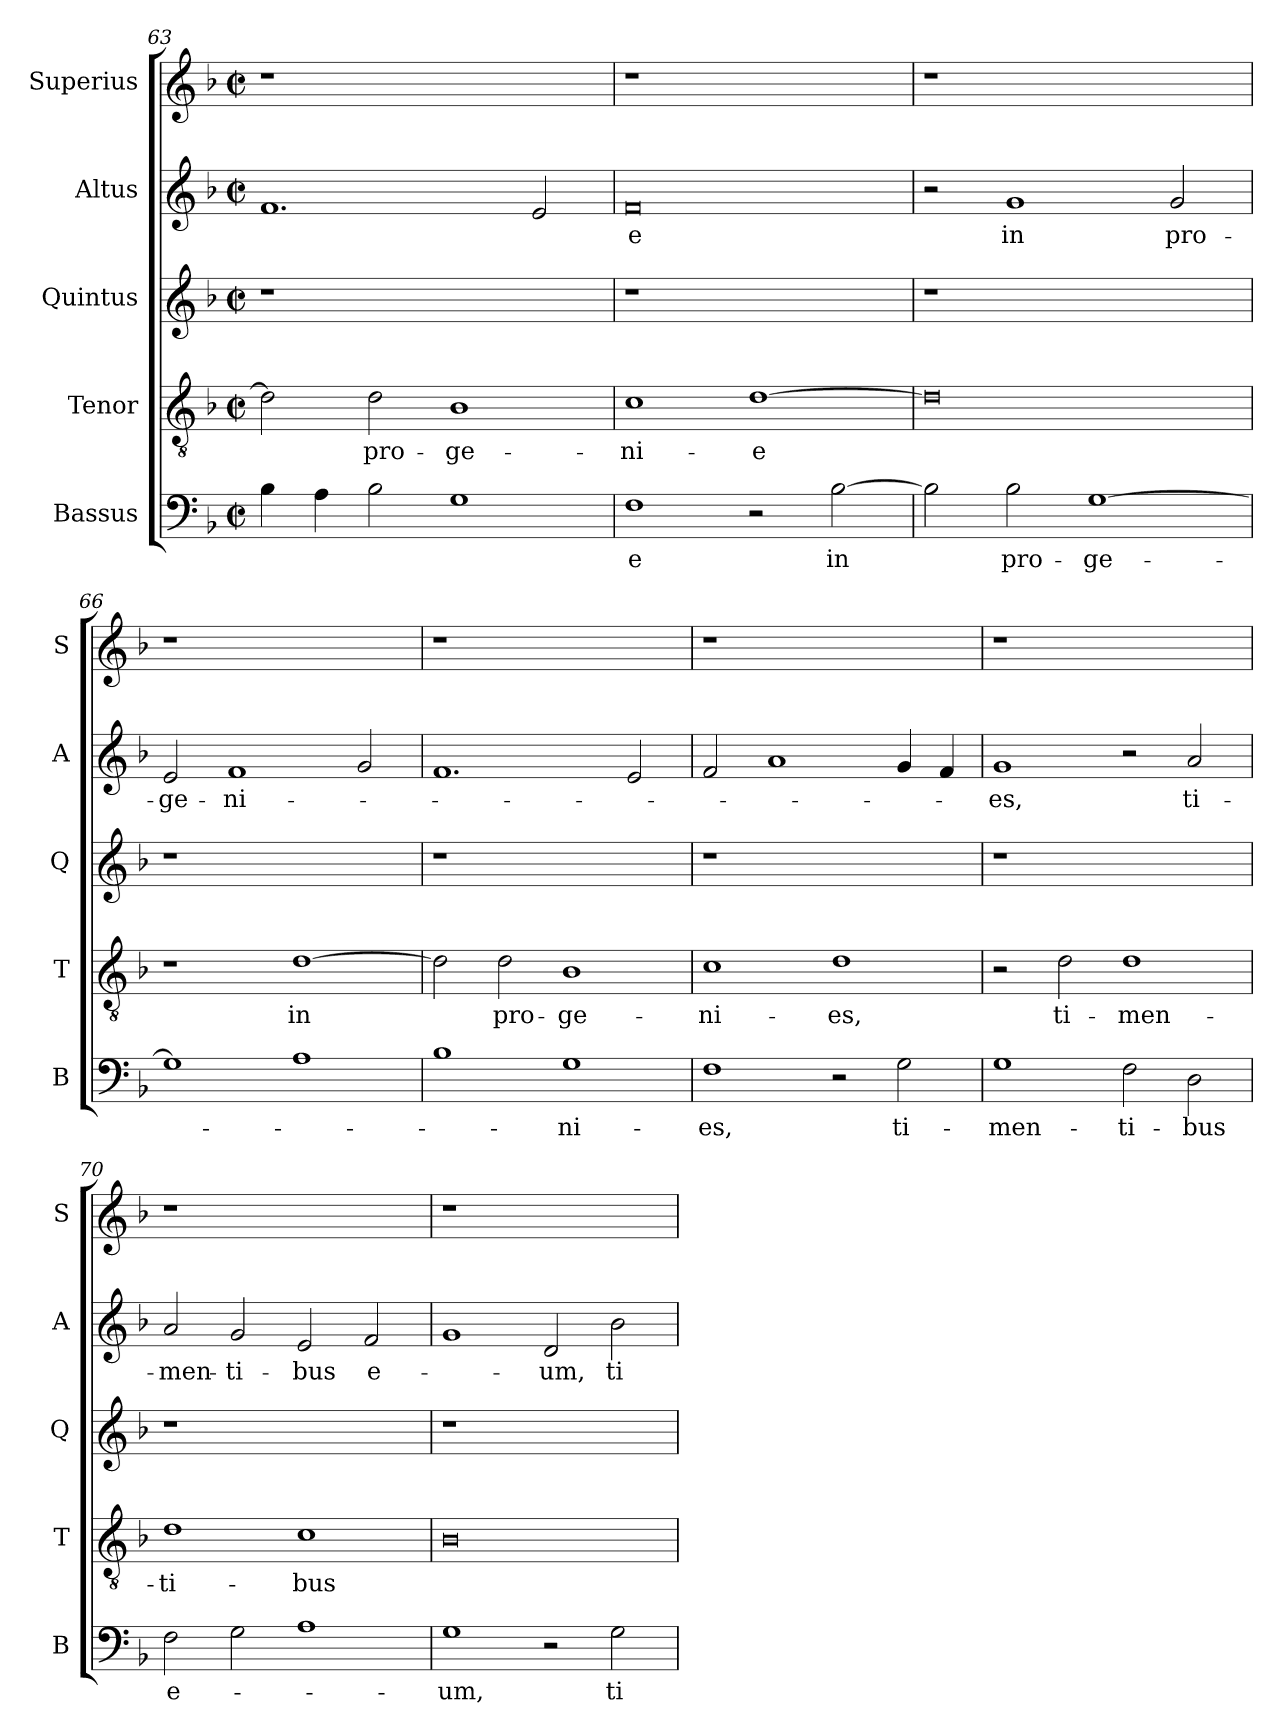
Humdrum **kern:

**kern	**text	**kern	**text	**kern	**kern	**text	**kern
*part5	*part5	*part4	*part4	*part3	*part2	*part2	*part1
*staff5	*staff5	*staff4	*staff4	*staff3	*staff2	*staff2	*staff1
*I"Bassus	*	*I"Tenor	*	*I"Quintus	*I"Altus	*	*I"Superius
*I'B	*	*I'T	*	*I'Q	*I'A	*	*I'S
*clefF4	*	*clefGv2	*	*clefG2	*clefG2	*	*clefG2
*k[b-]	*	*k[b-]	*	*k[b-]	*k[b-]	*	*k[b-]
*F:	*	*F:	*	*F:	*F:	*	*F:
*M2/2	*	*M2/2	*	*M2/2	*M2/2	*	*M2/2
*met(c|)	*	*met(c|)	*	*met(c|)	*met(c|)	*	*met(c|)
=63	=63	=63	=63	=63	=63	=63	=63
4B-\	.	2d\]	.	1r	1.f	.	1r
4A\	.	.	.	.	.	.	.
!	!	!	!LO:LY:b	!	!	!	!
2B-\	.	2d\	pro-	.	.	.	.
!	!	!	!LO:LY:b	!	!	!	!
1G	.	1B-	-ge-	1ryy	.	.	1ryy
.	.	.	.	.	2e/	.	.
=64	=64	=64	=64	=64	=64	=64	=64
!	!LO:LY:b	!	!LO:LY:b	!	!	!LO:LY:b	!
1F	-e	1c	-ni-	1r	0f	-e	1r
!	!	!	!LO:LY:b	!	!	!	!
2r	.	[1d	-e	1ryy	.	.	1ryy
!	!LO:LY:b	!	!	!	!	!	!
[2B-\	in	.	.	.	.	.	.
=65	=65	=65	=65	=65	=65	=65	=65
2B-\]	.	0d]	.	1r	2r	.	1r
!	!LO:LY:b	!	!	!	!	!LO:LY:b	!
2B-\	pro-	.	.	.	1g	in	.
!	!LO:LY:b	!	!	!	!	!	!
[1G	-ge-	.	.	1ryy	.	.	1ryy
!	!	!	!	!	!	!LO:LY:b	!
.	.	.	.	.	2g/	pro-	.
=66	=66	=66	=66	=66	=66	=66	=66
!	!	!	!	!	!	!LO:LY:b	!
1G]	.	1r	.	1r	2e/	-ge-	1r
!	!	!	!	!	!	!LO:LY:b	!
.	.	.	.	.	1f	-ni-	.
!	!	!	!LO:LY:b	!	!	!	!
1A	.	[1d	in	1ryy	.	.	1ryy
.	.	.	.	.	2g/	.	.
=67	=67	=67	=67	=67	=67	=67	=67
1B-	.	2d\]	.	1r	1.f	.	1r
!	!	!	!LO:LY:b	!	!	!	!
.	.	2d\	pro-	.	.	.	.
!	!LO:LY:b	!	!LO:LY:b	!	!	!	!
1G	-ni-	1B-	-ge-	1ryy	.	.	1ryy
.	.	.	.	.	2e/	.	.
=68	=68	=68	=68	=68	=68	=68	=68
!	!LO:LY:b	!	!LO:LY:b	!	!	!	!
1F	-es,	1c	-ni-	1r	2f/	.	1r
.	.	.	.	.	1a	.	.
!	!	!	!LO:LY:b	!	!	!	!
2r	.	1d	-es,	1ryy	.	.	1ryy
!	!LO:LY:b	!	!	!	!	!	!
2G\	ti-	.	.	.	4g/	.	.
.	.	.	.	.	4f/	.	.
!!LO:PB:g=z
=69	=69	=69	=69	=69	=69	=69	=69
!	!LO:LY:b	!	!	!	!	!LO:LY:b	!
1G	-men-	2r	.	1r	1g	-es,	1r
!	!	!	!LO:LY:b	!	!	!	!
.	.	2d\	ti-	.	.	.	.
!	!LO:LY:b	!	!LO:LY:b	!	!	!	!
2F\	-ti-	1d	-men-	1ryy	2r	.	1ryy
!	!LO:LY:b	!	!	!	!	!LO:LY:b	!
2D\	-bus	.	.	.	2a/	ti-	.
=70	=70	=70	=70	=70	=70	=70	=70
!	!LO:LY:b	!	!LO:LY:b	!	!	!LO:LY:b	!
2F\	e-	1d	-ti-	1r	2a/	-men-	1r
!	!	!	!	!	!	!LO:LY:b	!
2G\	.	.	.	.	2g/	-ti-	.
!	!	!	!LO:LY:b	!	!	!LO:LY:b	!
1A	.	1c	-bus	1ryy	2e/	-bus	1ryy
!	!	!	!	!	!	!LO:LY:b	!
.	.	.	.	.	2f/	e-	.
=71	=71	=71	=71	=71	=71	=71	=71
!	!LO:LY:b	!	!	!	!	!	!
1G	-um,	0B-	.	1r	1g	.	1r
!	!	!	!	!	!	!LO:LY:b	!
2r	.	.	.	1ryy	2d/	-um,	1ryy
!	!LO:LY:b	!	!	!	!	!LO:LY:b	!
2G\	ti-	.	.	.	2b-\	ti-	.
=	=	=	=	=	=	=	=
*-	*-	*-	*-	*-	*-	*-	*-
